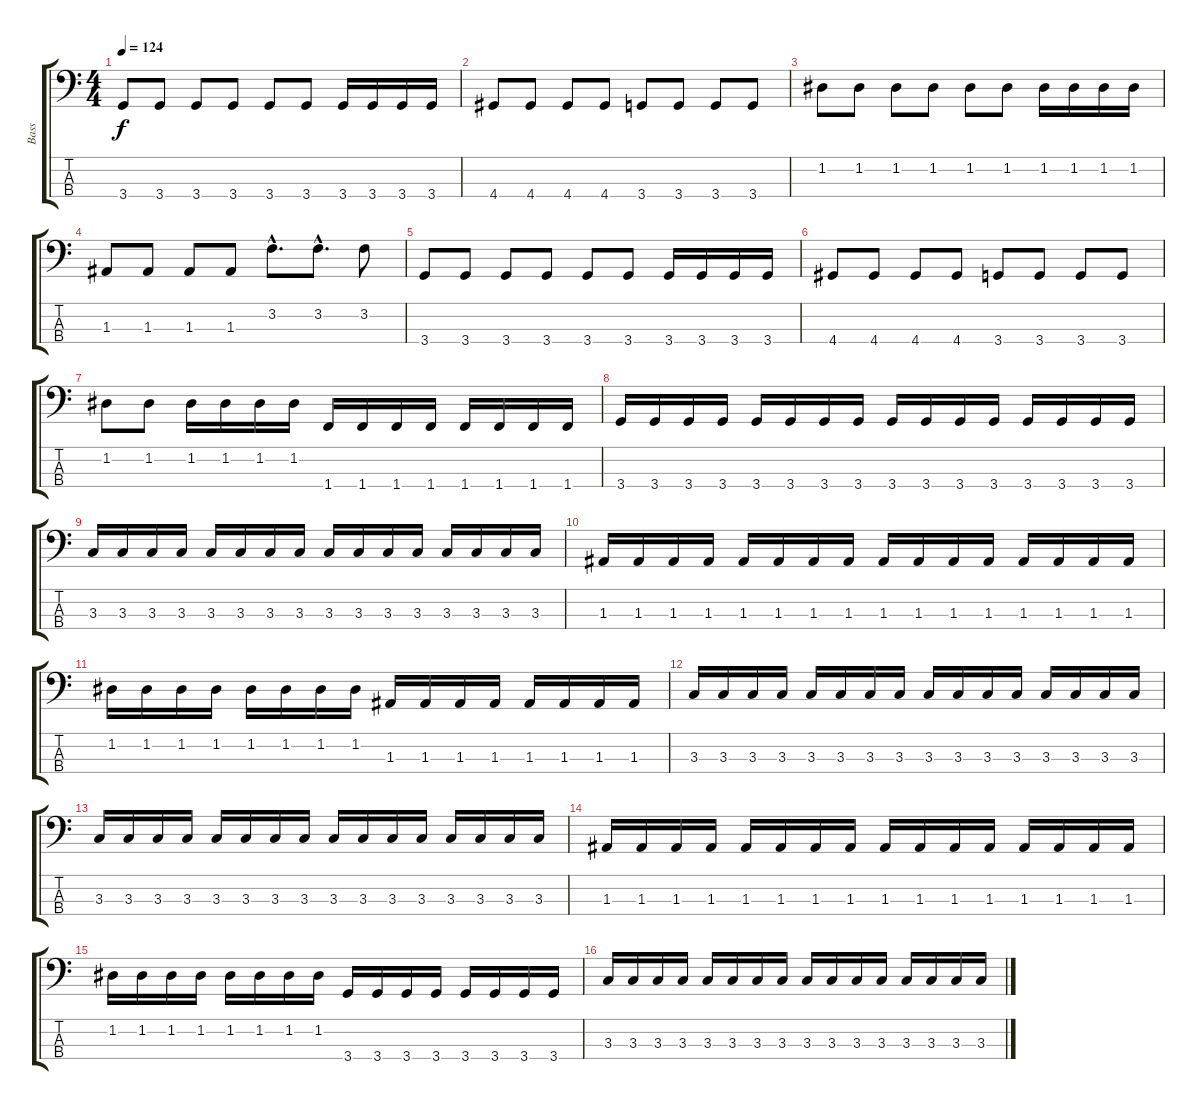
\track ("Bass" "Bass") {instrument electricbasspick}
\staff {score tabs}
\tuning (G2 D2 A1 E1) {hide}
\ts (4 4)
\tempo 124
\clef f4
\ks c
3.4.8{dy f} 3.4.8 3.4.8 3.4.8 3.4.8 3.4.8 3.4.16 3.4.16 3.4.16 3.4.16 |
4.4.8 4.4.8 4.4.8 4.4.8 3.4.8 3.4.8 3.4.8 3.4.8 |
1.2.8 1.2.8 1.2.8 1.2.8 1.2.8 1.2.8 1.2.16 1.2.16 1.2.16 1.2.16 |
1.3.8 1.3.8 1.3.8 1.3.8 3.2{hac}.8{d} 3.2{hac}.8{d} 3.2.8 |
3.4.8 3.4.8 3.4.8 3.4.8 3.4.8 3.4.8 3.4.16 3.4.16 3.4.16 3.4.16 |
4.4.8 4.4.8 4.4.8 4.4.8 3.4.8 3.4.8 3.4.8 3.4.8 |
1.2.8 1.2.8 1.2.16 1.2.16 1.2.16 1.2.16 1.4.16 1.4.16 1.4.16 1.4.16 1.4.16 1.4.16 1.4.16 1.4.16 |
3.4.16 3.4.16 3.4.16 3.4.16 3.4.16 3.4.16 3.4.16 3.4.16 3.4.16 3.4.16 3.4.16 3.4.16 3.4.16 3.4.16 3.4.16 3.4.16 |
3.3.16 3.3.16 3.3.16 3.3.16 3.3.16 3.3.16 3.3.16 3.3.16 3.3.16 3.3.16 3.3.16 3.3.16 3.3.16 3.3.16 3.3.16 3.3.16 |
1.3.16 1.3.16 1.3.16 1.3.16 1.3.16 1.3.16 1.3.16 1.3.16 1.3.16 1.3.16 1.3.16 1.3.16 1.3.16 1.3.16 1.3.16 1.3.16 |
1.2.16 1.2.16 1.2.16 1.2.16 1.2.16 1.2.16 1.2.16 1.2.16 1.3.16 1.3.16 1.3.16 1.3.16 1.3.16 1.3.16 1.3.16 1.3.16 |
3.3.16 3.3.16 3.3.16 3.3.16 3.3.16 3.3.16 3.3.16 3.3.16 3.3.16 3.3.16 3.3.16 3.3.16 3.3.16 3.3.16 3.3.16 3.3.16 |
3.3.16 3.3.16 3.3.16 3.3.16 3.3.16 3.3.16 3.3.16 3.3.16 3.3.16 3.3.16 3.3.16 3.3.16 3.3.16 3.3.16 3.3.16 3.3.16 |
1.3.16 1.3.16 1.3.16 1.3.16 1.3.16 1.3.16 1.3.16 1.3.16 1.3.16 1.3.16 1.3.16 1.3.16 1.3.16 1.3.16 1.3.16 1.3.16 |
1.2.16 1.2.16 1.2.16 1.2.16 1.2.16 1.2.16 1.2.16 1.2.16 3.4.16 3.4.16 3.4.16 3.4.16 3.4.16 3.4.16 3.4.16 3.4.16 |
3.3.16 3.3.16 3.3.16 3.3.16 3.3.16 3.3.16 3.3.16 3.3.16 3.3.16 3.3.16 3.3.16 3.3.16 3.3.16 3.3.16 3.3.16 3.3.16
